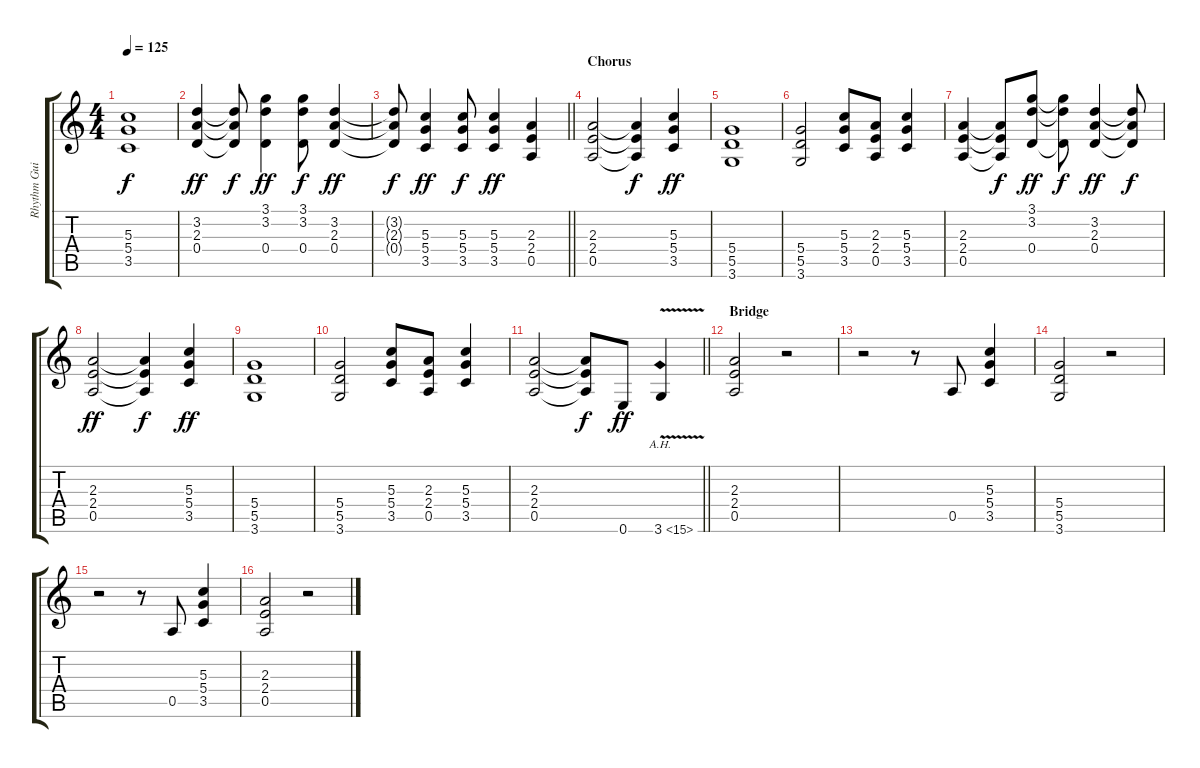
\track ("Rhythm Guitar" "Rhythm Gui") {instrument distortionguitar}
\staff {score tabs}
\tuning (E4 B3 G3 D3 A2 E2) {hide}
\ts (4 4)
\tempo 125
\clef g2
\ks c
(5.3{t} 5.4{t} 3.5{t}).1{dy f} |
(3.2 2.3 0.4).4{dy ff} (3.2{t} 2.3{t} 0.4{t}).8{dy f} (3.1 3.2 0.4).4{dy ff} (3.1 3.2 0.4).8{dy f} (3.2 2.3 0.4).4{dy ff} |
\barLineRight lightlight
(3.2{t} 2.3{t} 0.4{t}).8{dy f} (5.3 5.4 3.5).4{dy ff} (5.3 5.4 3.5).8{dy f} (5.3 5.4 3.5).4{dy ff} (2.3 2.4 0.5).4 |
\section ("" "Chorus")
(2.3 2.4 0.5).2 (2.3{t} 2.4{t} 0.5{t}).4{dy f} (5.3 5.4 3.5).4{dy ff} |
(5.4 5.5 3.6).1 |
(5.4 5.5 3.6).2 (5.3 5.4 3.5).8 (2.3 2.4 0.5).8 (5.3 5.4 3.5).4 |
(2.3 2.4 0.5).4 (2.3{t} 2.4{t} 0.5{t}).8{dy f} (3.1 3.2 0.4).8{dy ff} (3.1{t} 3.2{t} 0.4{t}).8{dy f} (3.2 2.3 0.4).4{dy ff} (3.2{t} 2.3{t} 0.4{t}).8{dy f} |
(2.3 2.4 0.5).2{dy ff} (2.3{t} 2.4{t} 0.5{t}).4{dy f} (5.3 5.4 3.5).4{dy ff} |
(5.4 5.5 3.6).1 |
(5.4 5.5 3.6).2 (5.3 5.4 3.5).8 (2.3 2.4 0.5).8 (5.3 5.4 3.5).4 |
\barLineRight lightlight
(2.3 2.4 0.5).2 (2.3{t} 2.4{t} 0.5{t}).8{dy f} 0.6.8{dy ff} 3.6{ah 12 v}.4 |
\section ("" "Bridge")
(2.3 2.4 0.5).2 r.2 |
r.2 r.8 0.5.8 (5.3 5.4 3.5).4 |
(5.4 5.5 3.6).2 r.2 |
r.2 r.8 0.5.8 (5.3 5.4 3.5).4 |
(2.3 2.4 0.5).2 r.2
